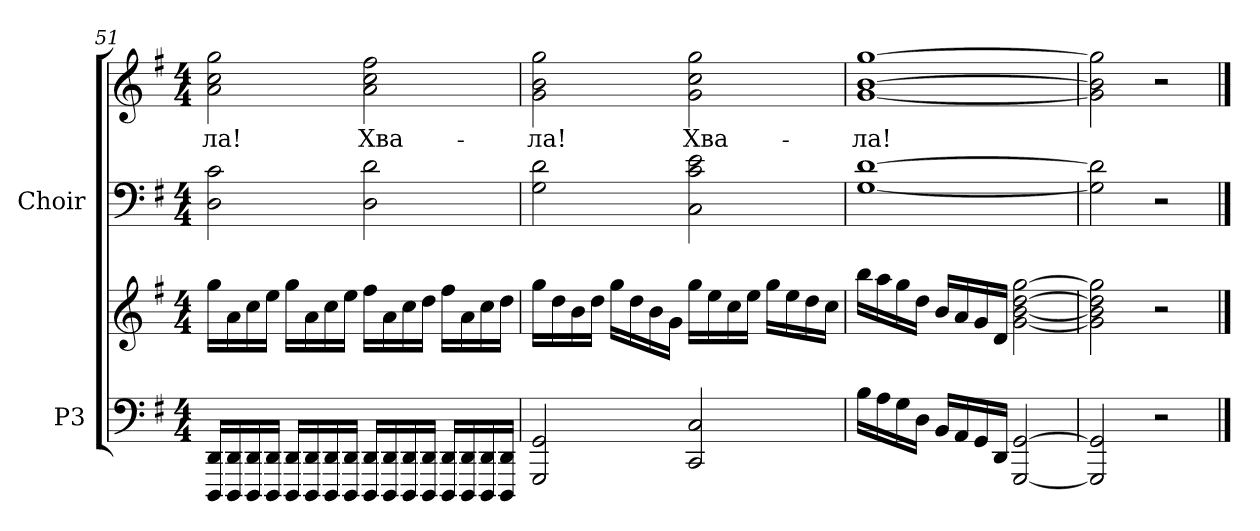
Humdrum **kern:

**kern	**kern	**kern	**kern	**text
*part2	*part2	*part1	*part1	*part1
*staff4	*staff3	*staff2	*staff1	*staff1
*I"P3	*	*I"Choir	*	*
*clefF4	*clefG2	*clefF4	*clefG2	*
*k[f#]	*k[f#]	*k[f#]	*k[f#]	*
*G:	*G:	*G:	*G:	*
*M4/4	*M4/4	*M4/4	*M4/4	*
=51	=51	=51	=51	=51
!	!	!	!	!LO:LY:b:color=#000000
16DDDi/ 16DDiLL	16ggi\LL	2Di\ 2ci	2ai\ 2cci 2ggi	-ла!
16DDDi/ 16DDi	16ai\	.	.	.
16DDDi/ 16DDi	16cci\	.	.	.
16DDDi/ 16DDiJJ	16eei\JJ	.	.	.
16DDDi/ 16DDiLL	16ggi\LL	.	.	.
16DDDi/ 16DDi	16ai\	.	.	.
16DDDi/ 16DDi	16cci\	.	.	.
16DDDi/ 16DDiJJ	16eei\JJ	.	.	.
!	!	!	!	!LO:LY:b:color=#000000
16DDDi/ 16DDiLL	16ff#i\LL	2Di\ 2di	2ai\ 2cci 2ff#i	Хва-
16DDDi/ 16DDi	16ai\	.	.	.
16DDDi/ 16DDi	16cci\	.	.	.
16DDDi/ 16DDiJJ	16ddi\JJ	.	.	.
16DDDi/ 16DDiLL	16ff#i\LL	.	.	.
16DDDi/ 16DDi	16ai\	.	.	.
16DDDi/ 16DDi	16cci\	.	.	.
16DDDi/ 16DDiJJ	16ddi\JJ	.	.	.
=52	=52	=52	=52	=52
!	!	!	!	!LO:LY:b:color=#000000
2GGGi/ 2GGi	16ggi\LL	2Gi\ 2di	2gi\ 2bi 2ggi	-ла!
.	16ddi\	.	.	.
.	16bi\	.	.	.
.	16ddi\JJ	.	.	.
.	16ggi\LL	.	.	.
.	16ddi\	.	.	.
.	16bi\	.	.	.
.	16gi\JJ	.	.	.
!	!	!	!	!LO:LY:b:color=#000000
2CCi/ 2Ci	16ggi\LL	2Ci\ 2ci 2ei	2gi\ 2cci 2ggi	Хва-
.	16eei\	.	.	.
.	16cci\	.	.	.
.	16eei\JJ	.	.	.
.	16ggi\LL	.	.	.
.	16eei\	.	.	.
.	16ddi\	.	.	.
.	16cci\JJ	.	.	.
!!LO:LB:g=z
=53	=53	=53	=53	=53
!	!	!	!	!LO:LY:b:color=#000000
16Bi\LL	16bbi\LL	[<1Gi [>1di	[<1gi [>1bi [>1ggi	-ла!
16Ai\	16aai\	.	.	.
16Gi\	16ggi\	.	.	.
16Di\JJ	16ddi\JJ	.	.	.
16BBi/LL	16bi/LL	.	.	.
16AAi/	16ai/	.	.	.
16GGi/	16gi/	.	.	.
16DDi/JJ	16di/JJ	.	.	.
[<2GGGi/ [>2GGi	[<2gi\ [<2bi [>2ddi [>2ggi	.	.	.
=54	=54	=54	=54	=54
2GGGi/] 2GGi]	2gi\] 2bi] 2ddi] 2ggi]	2Gi\] 2di]	2gi\] 2bi] 2ggi]	.
2r	2r	2r	2r	.
==	==	==	==	==
*-	*-	*-	*-	*-
